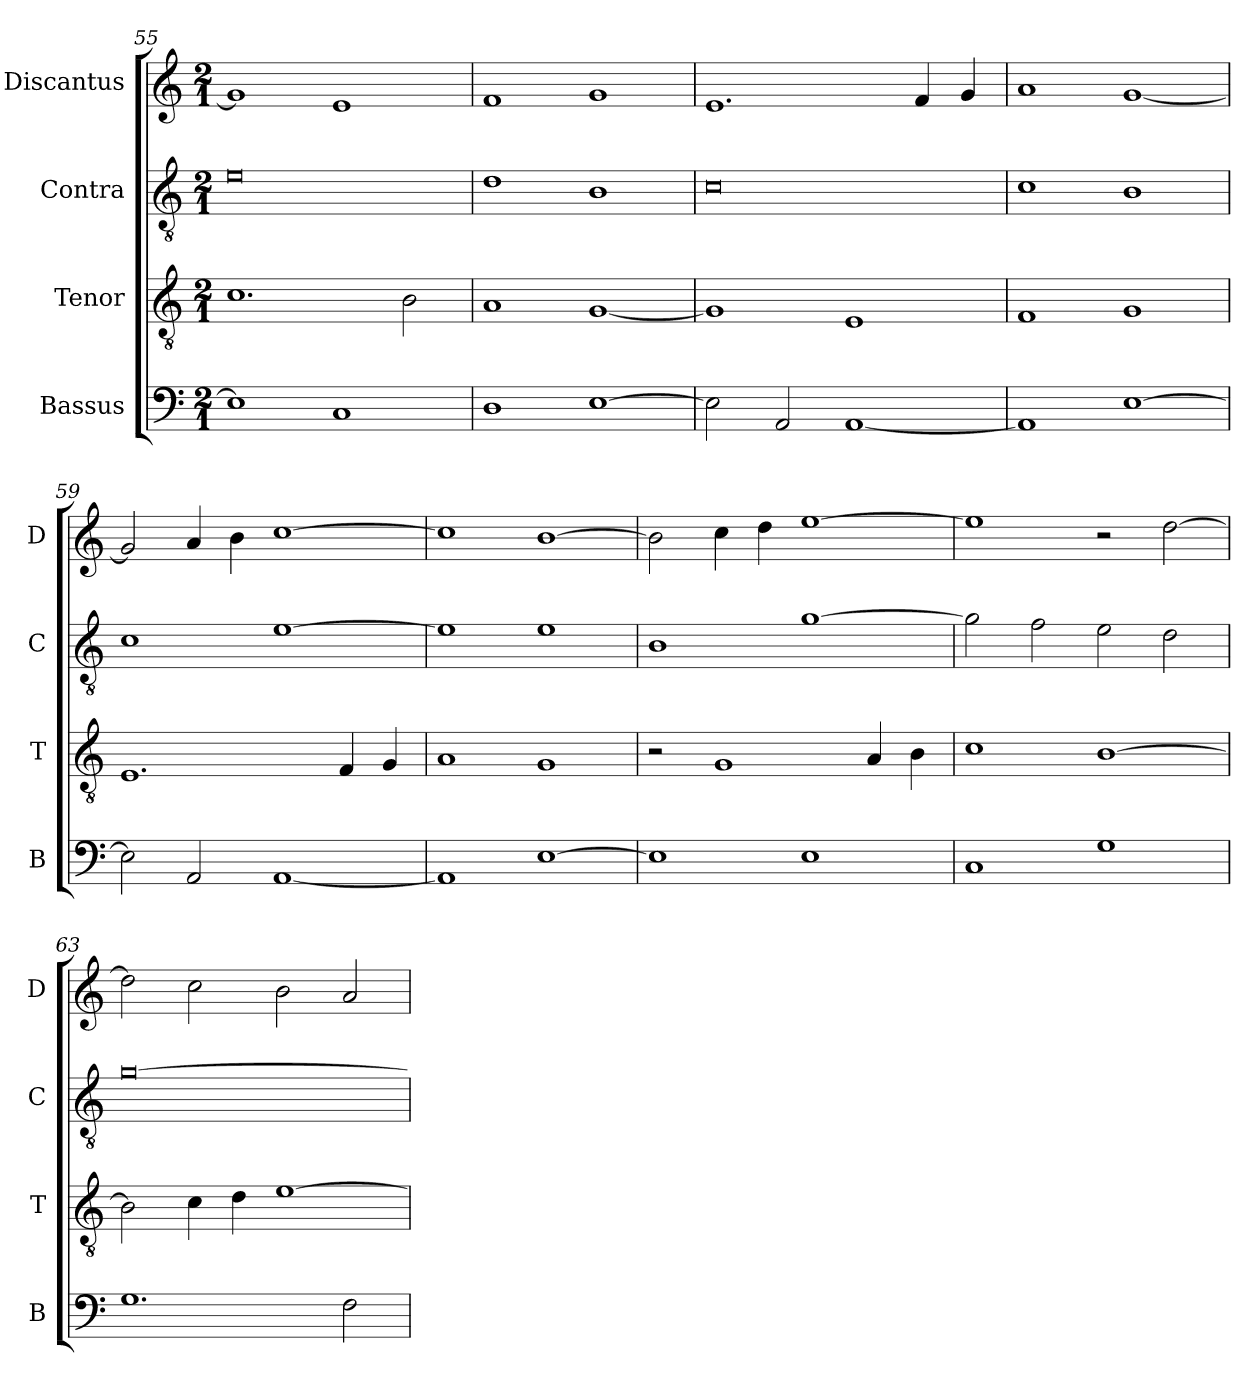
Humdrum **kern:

**kern	**kern	**kern	**kern
*part4	*part3	*part2	*part1
*staff4	*staff3	*staff2	*staff1
*I"Bassus	*I"Tenor	*I"Contra	*I"Discantus
*I'B	*I'T	*I'C	*I'D
*clefF4	*clefGv2	*clefGv2	*clefG2
*k[]	*k[]	*k[]	*k[]
*M2/1	*M2/1	*M2/1	*M2/1
=55	=55	=55	=55
1E]	1.c	0e	1g]
1C	.	.	1e
.	2B\	.	.
=56	=56	=56	=56
1D	1A	1d	1f
[1E	[1G	1B	1g
=57	=57	=57	=57
2E\]	1G]	0c	1.e
2AA/	.	.	.
[1AA	1E	.	.
.	.	.	4f/
.	.	.	4g/
=58	=58	=58	=58
1AA]	1F	1c	1a
[1E	1G	1B	[1g
=59	=59	=59	=59
2E\]	1.E	1c	2g/]
2AA/	.	.	4a/
.	.	.	4b\
[1AA	.	[1e	[1cc
.	4F/	.	.
.	4G/	.	.
=60	=60	=60	=60
1AA]	1A	1e]	1cc]
[1E	1G	1e	[1b
=61	=61	=61	=61
1E]	2r	1B	2b\]
.	1G	.	4cc\
.	.	.	4dd\
1E	.	[1g	[1ee
.	4A/	.	.
.	4B\	.	.
=62	=62	=62	=62
1C	1c	2g\]	1ee]
.	.	2f\	.
1G	[1B	2e\	2r
.	.	2d\	[2dd\
=63	=63	=63	=63
1.G	2B\]	[0g	2dd\]
.	4c\	.	2cc\
.	4d\	.	.
.	[1e	.	2b\
2F\	.	.	2a/
=	=	=	=
*-	*-	*-	*-
